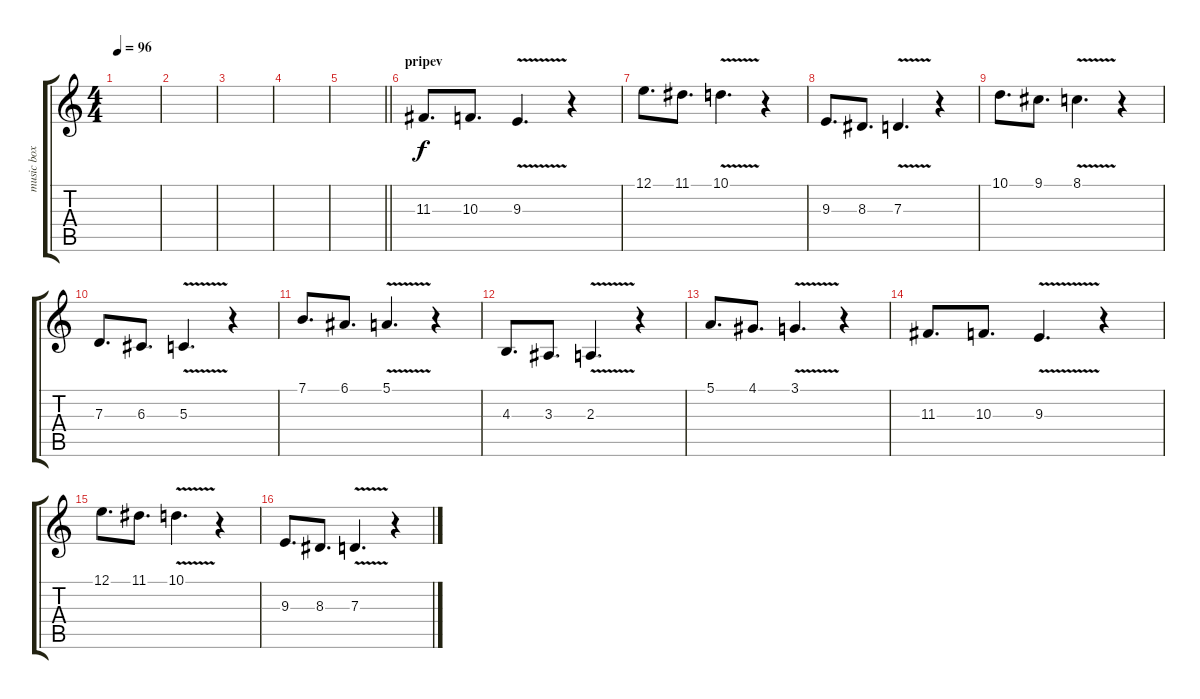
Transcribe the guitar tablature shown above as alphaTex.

\track ("music box" "music box") {instrument musicbox}
\staff {score tabs}
\tuning (E4 B3 G3 D3 A2 E2) {hide}
\ts (4 4)
\tempo 96
\clef g2
\ks c
|
|
|
|
\barLineRight lightlight
|
\section ("" "pripev")
11.3.8{d} 10.3.8{d} 9.3{v}.4{d} r.4 |
12.1.8{d} 11.1.8{d} 10.1{v}.4{d} r.4 |
9.3.8{d} 8.3.8{d} 7.3{v}.4{d} r.4 |
10.1.8{d} 9.1.8{d} 8.1{v}.4{d} r.4 |
7.3.8{d} 6.3.8{d} 5.3{v}.4{d} r.4 |
7.1.8{d} 6.1.8{d} 5.1{v}.4{d} r.4 |
4.3.8{d} 3.3.8{d} 2.3{v}.4{d} r.4 |
5.1.8{d} 4.1.8{d} 3.1{v}.4{d} r.4 |
11.3.8{d} 10.3.8{d} 9.3{v}.4{d} r.4 |
12.1.8{d} 11.1.8{d} 10.1{v}.4{d} r.4 |
9.3.8{d} 8.3.8{d} 7.3{v}.4{d} r.4
